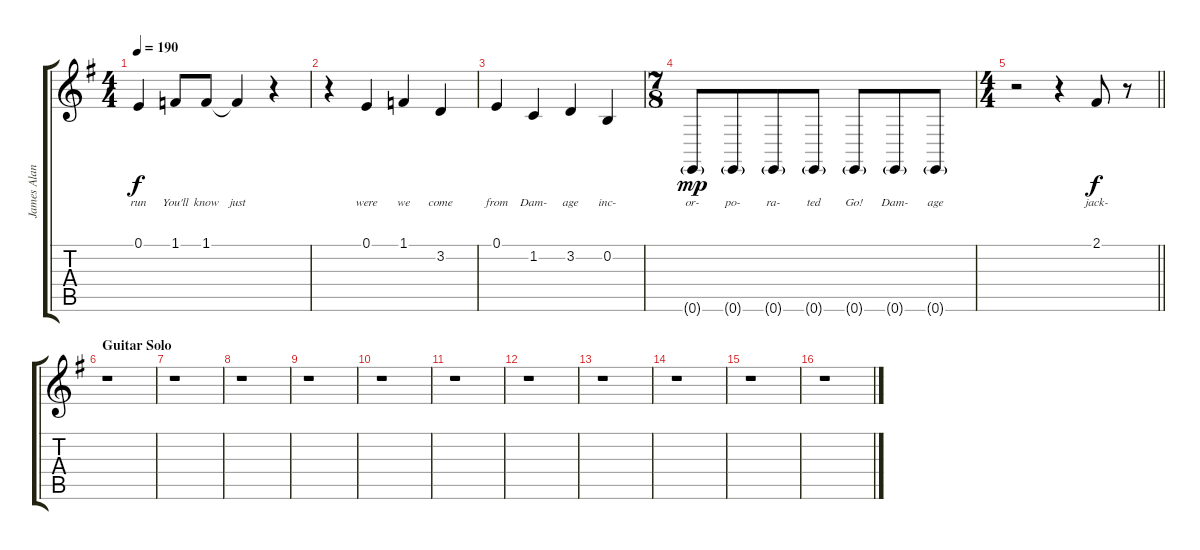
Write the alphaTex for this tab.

\track ("James Alan Hetfield - Vocals" "James Alan") {instrument lead6voice}
\staff {score tabs}
\tuning (E4 B3 G3 D3 A2 E2) {hide}
\ts (4 4)
\tempo 190
\clef g2
\ks eminor
0.1.4{lyrics (0 "run") lyrics (1 "") lyrics (2 "") lyrics (3 "") lyrics (4 "") dy f} 1.1.8{lyrics (0 "You'll") lyrics (1 "") lyrics (2 "") lyrics (3 "") lyrics (4 "")} 1.1.8{lyrics (0 "know") lyrics (1 "") lyrics (2 "") lyrics (3 "") lyrics (4 "")} 1.1{t}.4{lyrics (0 "just") lyrics (1 "") lyrics (2 "") lyrics (3 "") lyrics (4 "")} r.4 |
r.4 0.1.4{lyrics (0 "were") lyrics (1 "") lyrics (2 "") lyrics (3 "") lyrics (4 "")} 1.1.4{lyrics (0 "we") lyrics (1 "") lyrics (2 "") lyrics (3 "") lyrics (4 "")} 3.2.4{lyrics (0 "come") lyrics (1 "") lyrics (2 "") lyrics (3 "") lyrics (4 "")} |
0.1.4{lyrics (0 "from") lyrics (1 "") lyrics (2 "") lyrics (3 "") lyrics (4 "")} 1.2.4{lyrics (0 "Dam-") lyrics (1 "") lyrics (2 "") lyrics (3 "") lyrics (4 "")} 3.2.4{lyrics (0 "age") lyrics (1 "") lyrics (2 "") lyrics (3 "") lyrics (4 "")} 0.2.4{lyrics (0 "inc-") lyrics (1 "") lyrics (2 "") lyrics (3 "") lyrics (4 "")} |
\ts (7 8)
0.6{g}.8{lyrics (0 "or-") lyrics (1 "") lyrics (2 "") lyrics (3 "") lyrics (4 "") dy mp instrument fx7echoes} 0.6{g}.8{lyrics (0 "po-") lyrics (1 "") lyrics (2 "") lyrics (3 "") lyrics (4 "")} 0.6{g}.8{lyrics (0 "ra-") lyrics (1 "") lyrics (2 "") lyrics (3 "") lyrics (4 "")} 0.6{g}.8{lyrics (0 "ted") lyrics (1 "") lyrics (2 "") lyrics (3 "") lyrics (4 "")} 0.6{g}.8{lyrics (0 "Go!") lyrics (1 "") lyrics (2 "") lyrics (3 "") lyrics (4 "")} 0.6{g}.8{lyrics (0 "Dam-") lyrics (1 "") lyrics (2 "") lyrics (3 "") lyrics (4 "")} 0.6{g}.8{lyrics (0 "age") lyrics (1 "") lyrics (2 "") lyrics (3 "") lyrics (4 "")} |
\ts (4 4)
\barLineRight lightlight
r.2 r.4 2.1.8{lyrics (0 "jack-") lyrics (1 "") lyrics (2 "") lyrics (3 "") lyrics (4 "") dy f instrument lead6voice} r.8 |
\section ("" "Guitar Solo")
r.1 |
r.1 |
r.1 |
r.1 |
r.1 |
r.1 |
r.1 |
r.1 |
r.1 |
r.1 |
r.1
